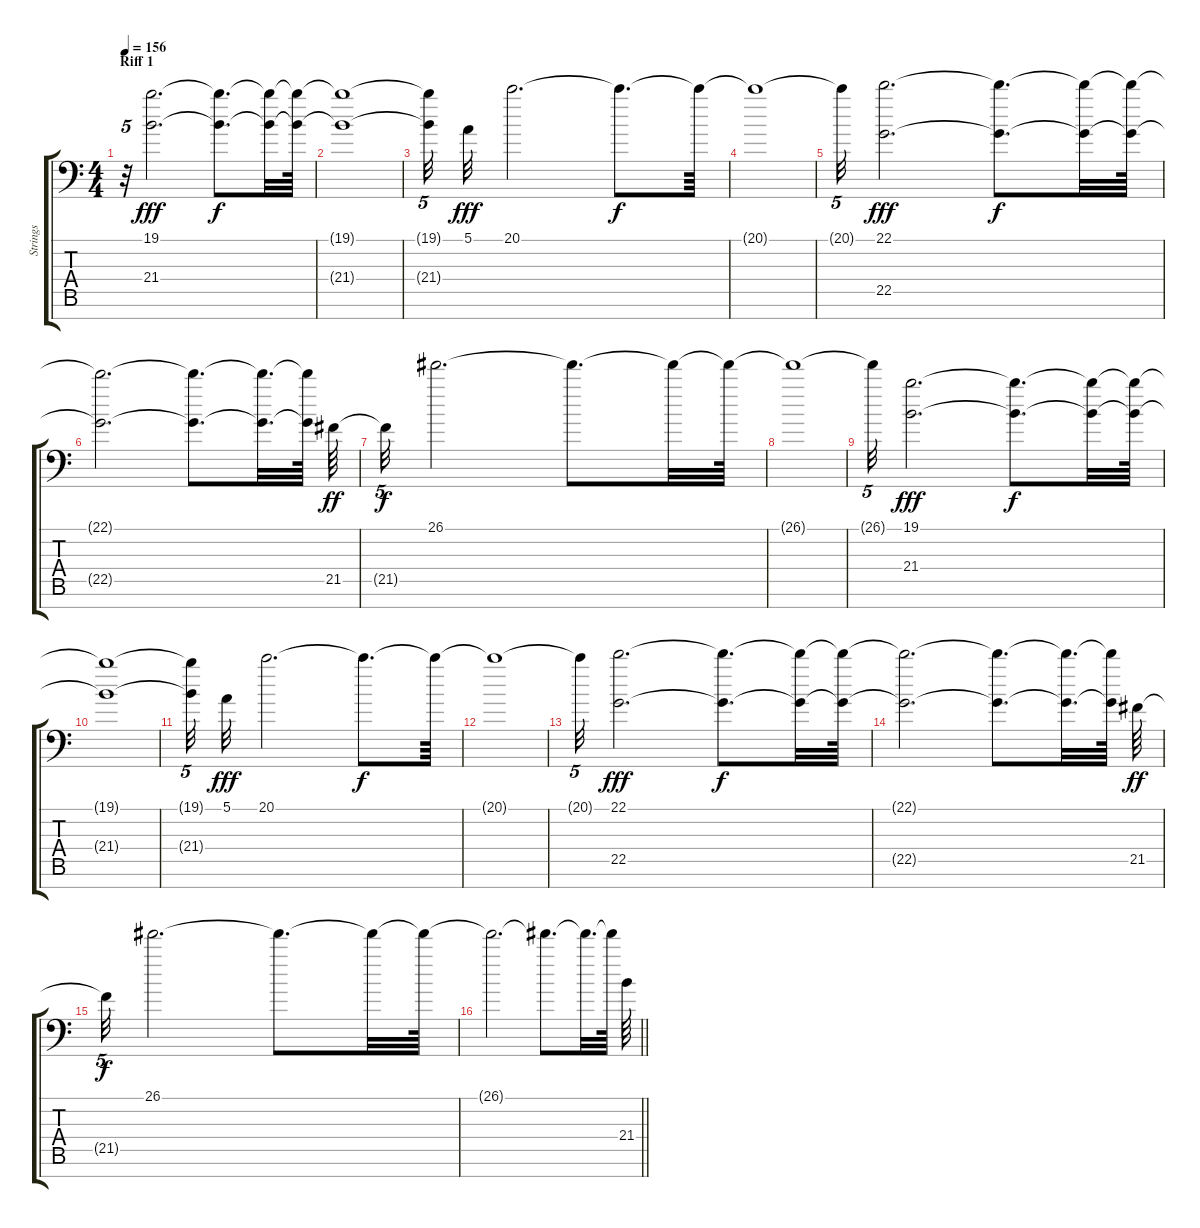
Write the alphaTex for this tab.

\track ("Strings" "Strings") {instrument synthstrings2}
\staff {score tabs}
\tuning (E4 B3 G3 D3 A2 E2 C-1) {hide}
\ts (4 4)
\section ("" "Riff 1")
\tempo 156
\clef f4
\ks c
r.32{tu (5 4) dy f} (19.1 21.4).2{d dy fff} (19.1{t} 21.4{t}).8{d dy f} (19.1{t} 21.4{t}).32 (19.1{t} 21.4{t}).64 |
(19.1{t} 21.4{t}).1 |
(19.1{t} 21.4{t}).32{tu (5 4)} 5.1.32{dy fff} 20.1.2{d} 20.1{t}.8{d dy f} 20.1{t}.64 |
20.1{t}.1 |
20.1{t}.32{tu (5 4)} (22.1 22.5).2{d dy fff} (22.1{t} 22.5{t}).8{d dy f} (22.1{t} 22.5{t}).32 (22.1{t} 22.5{t}).64 |
(22.1{t} 22.5{t}).2{d} (22.1{t} 22.5{t}).8{d} (22.1{t} 22.5{t}).32{d} (22.1{t} 22.5{t}).64 21.5.64{dy ff} |
21.5{t}.32{tu (5 4) dy f} 26.1.2{d} 26.1{t}.8{d} 26.1{t}.32 26.1{t}.64 |
26.1{t}.1 |
26.1{t}.32{tu (5 4)} (19.1 21.4).2{d dy fff} (19.1{t} 21.4{t}).8{d dy f} (19.1{t} 21.4{t}).32 (19.1{t} 21.4{t}).64 |
(19.1{t} 21.4{t}).1 |
(19.1{t} 21.4{t}).32{tu (5 4)} 5.1.32{dy fff} 20.1.2{d} 20.1{t}.8{d dy f} 20.1{t}.64 |
20.1{t}.1 |
20.1{t}.32{tu (5 4)} (22.1 22.5).2{d dy fff} (22.1{t} 22.5{t}).8{d dy f} (22.1{t} 22.5{t}).32 (22.1{t} 22.5{t}).64 |
(22.1{t} 22.5{t}).2{d} (22.1{t} 22.5{t}).8{d} (22.1{t} 22.5{t}).32{d} (22.1{t} 22.5{t}).64 21.5.64{dy ff} |
21.5{t}.32{tu (5 4) dy f} 26.1.2{d} 26.1{t}.8{d} 26.1{t}.32 26.1{t}.64 |
\barLineRight lightlight
26.1{t}.2{d} 26.1{t}.8{d} 26.1{t}.32{d} 26.1{t}.64 21.4.64
